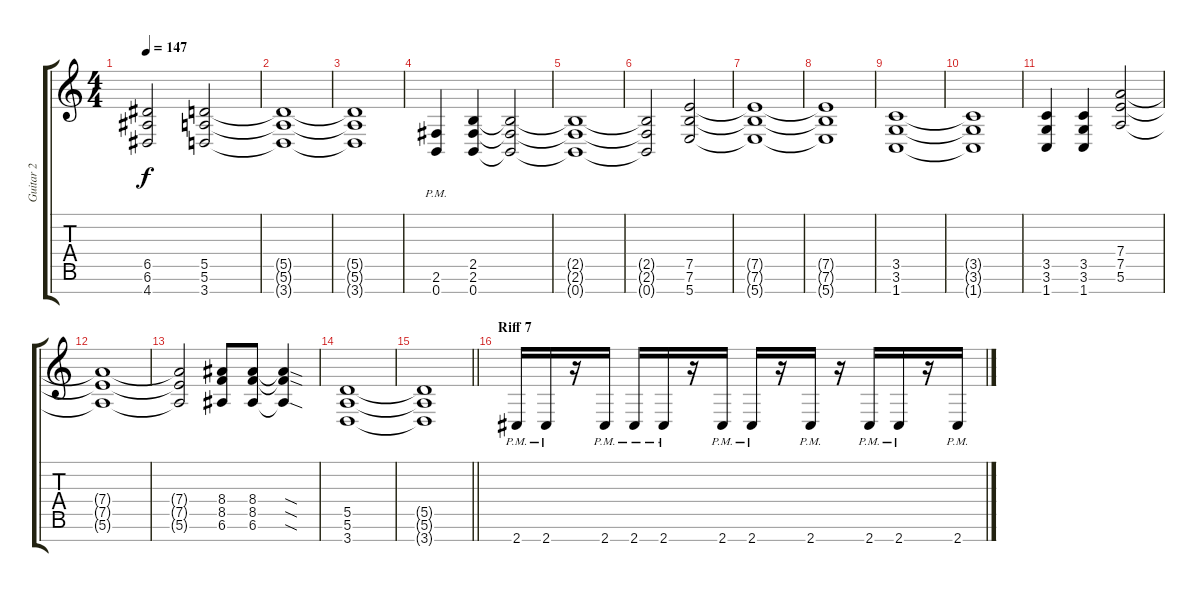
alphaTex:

\track ("Guitar 2" "Guitar 2") {instrument distortionguitar}
\staff {score tabs}
\tuning (E4 B3 G3 D3 A2 E2 B1) {hide}
\ts (4 4)
\tempo 147
\clef g2
\ks c
(6.5{t} 6.6{t} 4.7{t}).2{dy f} (5.5 5.6 3.7).2 |
(5.5{t} 5.6{t} 3.7{t}).1 |
(5.5{t} 5.6{t} 3.7{t}).1 |
(2.6{pm} 0.7{pm}).4 (2.5 2.6 0.7).4 (2.5{t} 2.6{t} 0.7{t}).2 |
(2.5{t} 2.6{t} 0.7{t}).1 |
(2.5{t} 2.6{t} 0.7{t}).2 (7.5 7.6 5.7).2 |
(7.5{t} 7.6{t} 5.7{t}).1 |
(7.5{t} 7.6{t} 5.7{t}).1 |
(3.5 3.6 1.7).1 |
(3.5{t} 3.6{t} 1.7{t}).1 |
(3.5 3.6 1.7).4 (3.5 3.6 1.7).4 (7.4 7.5 5.6).2 |
(7.4{t} 7.5{t} 5.6{t}).1 |
(7.4{t} 7.5{t} 5.6{t}).2 (8.4 8.5 6.6).8 (8.4 8.5 6.6).8 (8.4{sod t} 8.5{sod t} 6.6{sod t}).4 |
(5.5 5.6 3.7).1 |
\barLineRight lightlight
(5.5{t} 5.6{t} 3.7{t}).1 |
\section ("" "Riff 7")
2.7{pm}.16 2.7{pm}.16 r.16 2.7{pm}.16 2.7{pm}.16 2.7{pm}.16 r.16 2.7{pm}.16 2.7{pm}.16 r.16 2.7{pm}.16 r.16 2.7{pm}.16 2.7{pm}.16 r.16 2.7{pm}.16
